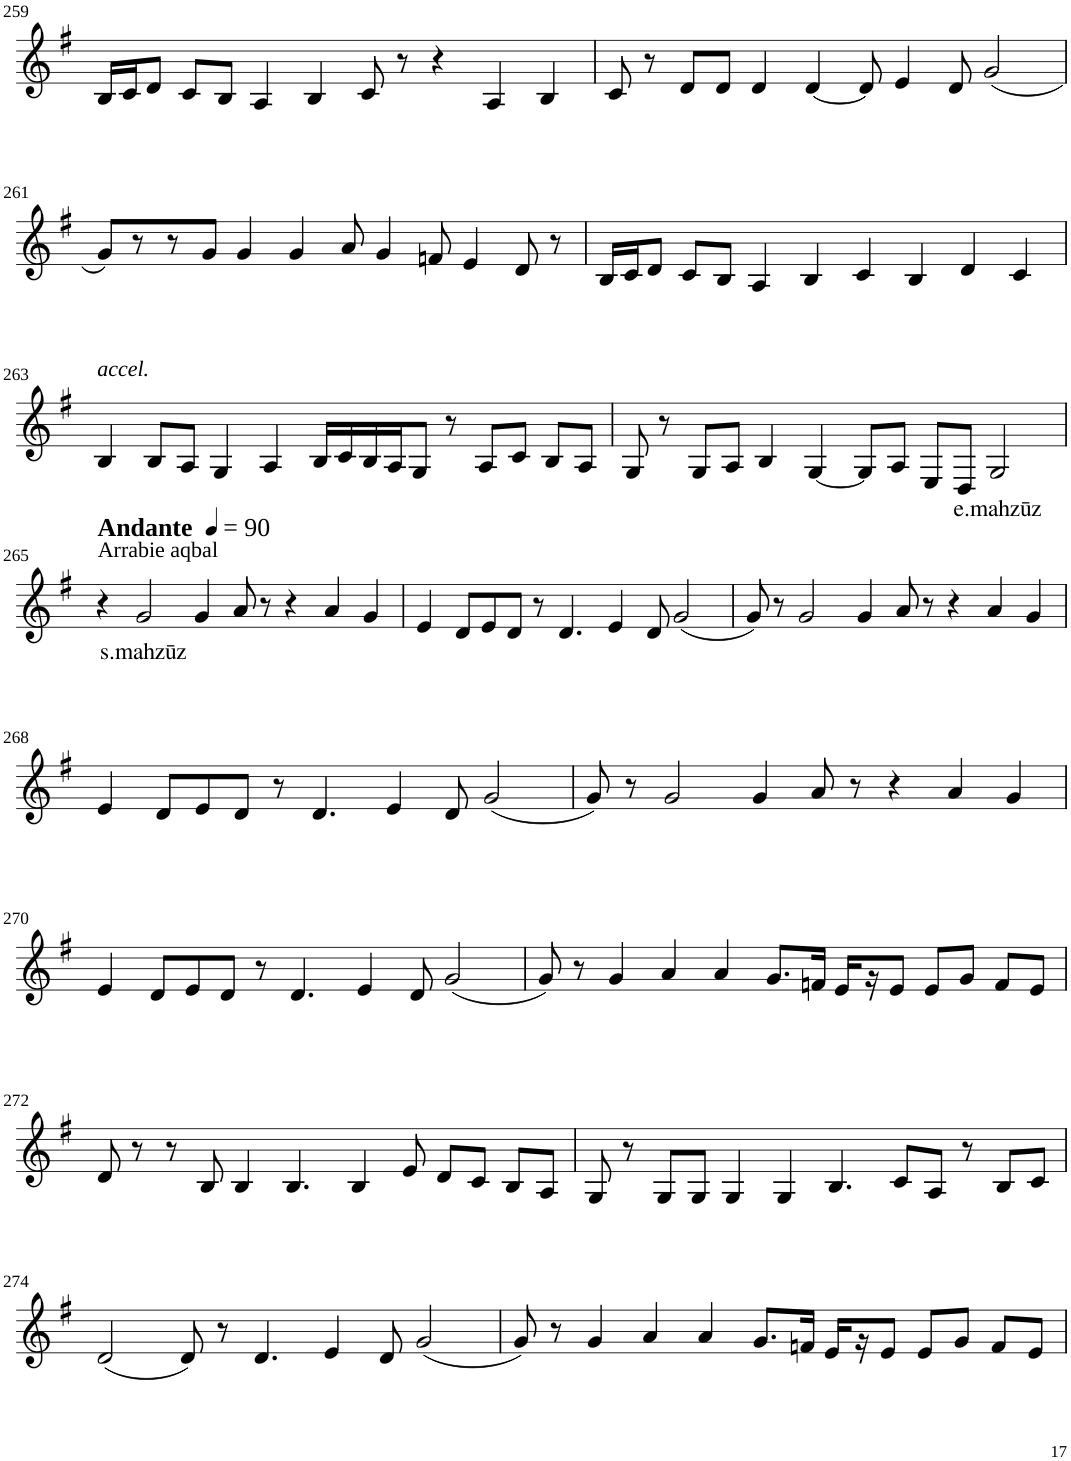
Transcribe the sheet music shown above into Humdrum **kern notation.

**kern	**text
*part1	*part1
*staff1	*staff1
*I"Violin	*
!!LO:PB:g=z
*clefG2	*
*k[f#]	*
*G:	*
*M8/4	*
=259	=259
16B/LL	.
16c/J	.
8d/J	.
8c/L	.
8B/J	.
4A/	.
4B/	.
8c/	.
8r	.
4r	.
4A/	.
4B/	.
=260	=260
8c/	.
8r	.
8d/L	.
8d/J	.
4d/	.
[4d/	.
8d/]	.
4e/	.
8d/	.
(2g/	.
!!LO:LB:g=z
=261	=261
8g/L)	.
8r	.
8r	.
8g/J	.
4g/	.
4g/	.
8a/	.
4g/	.
8fn/	.
4e/	.
8d/	.
8r	.
=262	=262
16B/LL	.
16c/J	.
8d/J	.
8c/L	.
8B/J	.
4A/	.
4B/	.
4c/	.
4B/	.
4d/	.
4c/	.
!!LO:LB:g=z
=263	=263
!LO:TX:a:i:t=accel.	!
4B/	.
8B/L	.
8A/J	.
4G/	.
4A/	.
16B/LL	.
16c/	.
16B/	.
16A/J	.
8G/J	.
8r	.
8A/L	.
8c/J	.
8B/L	.
8A/J	.
=264	=264
8G/	.
8r	.
8G/L	.
8A/J	.
4B/	.
[4G/	.
8G/L]	.
8A/J	.
8E/L	.
8D/J	.
!	!LO:LY:b
2G/	e.mahzūz
!!LO:LB:g=z
=265	=265
*MM90	*
!LO:TX:a:B:t=Andante	!
!LO:TX:a:t=Arrabie aqbal	!
4r	.
!	!LO:LY:b
2g/	s.mahzūz
4g/	.
8a/	.
8r	.
4r	.
4a/	.
4g/	.
=266	=266
4e/	.
8d/L	.
8e/	.
8d/J	.
8r	.
4.d/	.
4e/	.
8d/	.
(2g/	.
=267	=267
8g/)	.
8r	.
2g/	.
4g/	.
8a/	.
8r	.
4r	.
4a/	.
4g/	.
!!LO:LB:g=z
=268	=268
4e/	.
8d/L	.
8e/	.
8d/J	.
8r	.
4.d/	.
4e/	.
8d/	.
(2g/	.
=269	=269
8g/)	.
8r	.
2g/	.
4g/	.
8a/	.
8r	.
4r	.
4a/	.
4g/	.
!!LO:LB:g=z
=270	=270
4e/	.
8d/L	.
8e/	.
8d/J	.
8r	.
4.d/	.
4e/	.
8d/	.
(2g/	.
=271	=271
8g/)	.
8r	.
4g/	.
4a/	.
4a/	.
8.g/L	.
16fn/Jk	.
16e/LL	.
16r	.
8e/J	.
8e/L	.
8g/J	.
8f/L	.
8e/J	.
!!LO:LB:g=z
=272	=272
8d/	.
8r	.
8r	.
8B/	.
4B/	.
4.B/	.
4B/	.
8e/	.
8d/L	.
8c/J	.
8B/L	.
8A/J	.
=273	=273
8G/	.
8r	.
8G/L	.
8G/J	.
4G/	.
4G/	.
4.B/	.
8c/L	.
8A/J	.
8r	.
8B/L	.
8c/J	.
!!LO:LB:g=z
=274	=274
(2d/	.
8d/)	.
8r	.
4.d/	.
4e/	.
8d/	.
(2g/	.
=275	=275
8g/)	.
8r	.
4g/	.
4a/	.
4a/	.
8.g/L	.
16fn/Jk	.
16e/LL	.
16r	.
8e/J	.
8e/L	.
8g/J	.
8f/L	.
8e/J	.
=	=
*-	*-
